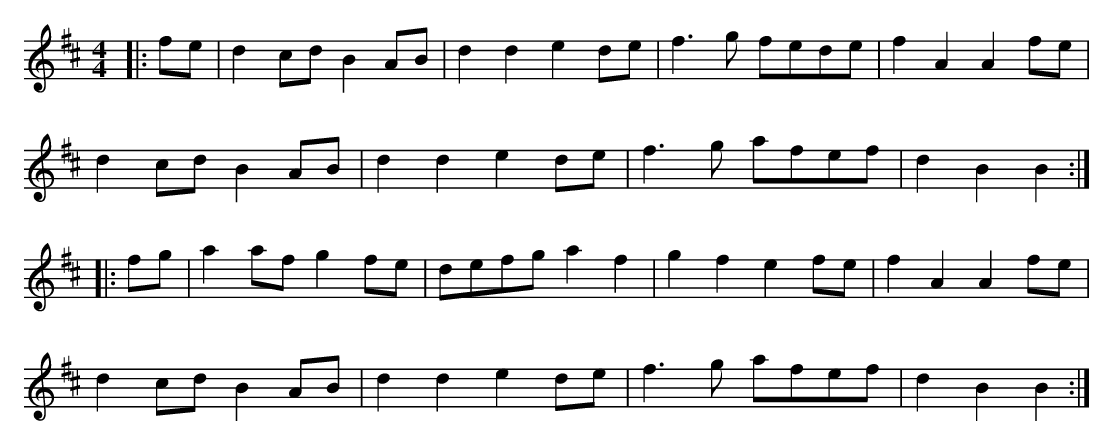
X:1
M:4/4
K:Bmin
|:fe|d2 cd B2 AB|d2 d2 e2 de|f3 g fede|f2 A2 A2 fe|
d2 cd B2 AB|d2 d2 e2 de|f3 g afef|d2 B2 B2:|
|:fg|a2af g2 fe|defg a2 f2|g2 f2 e2 fe|f2 A2 A2 fe|
d2 cd B2 AB|d2 d2 e2 de|f3 g afef|d2 B2 B2:|
